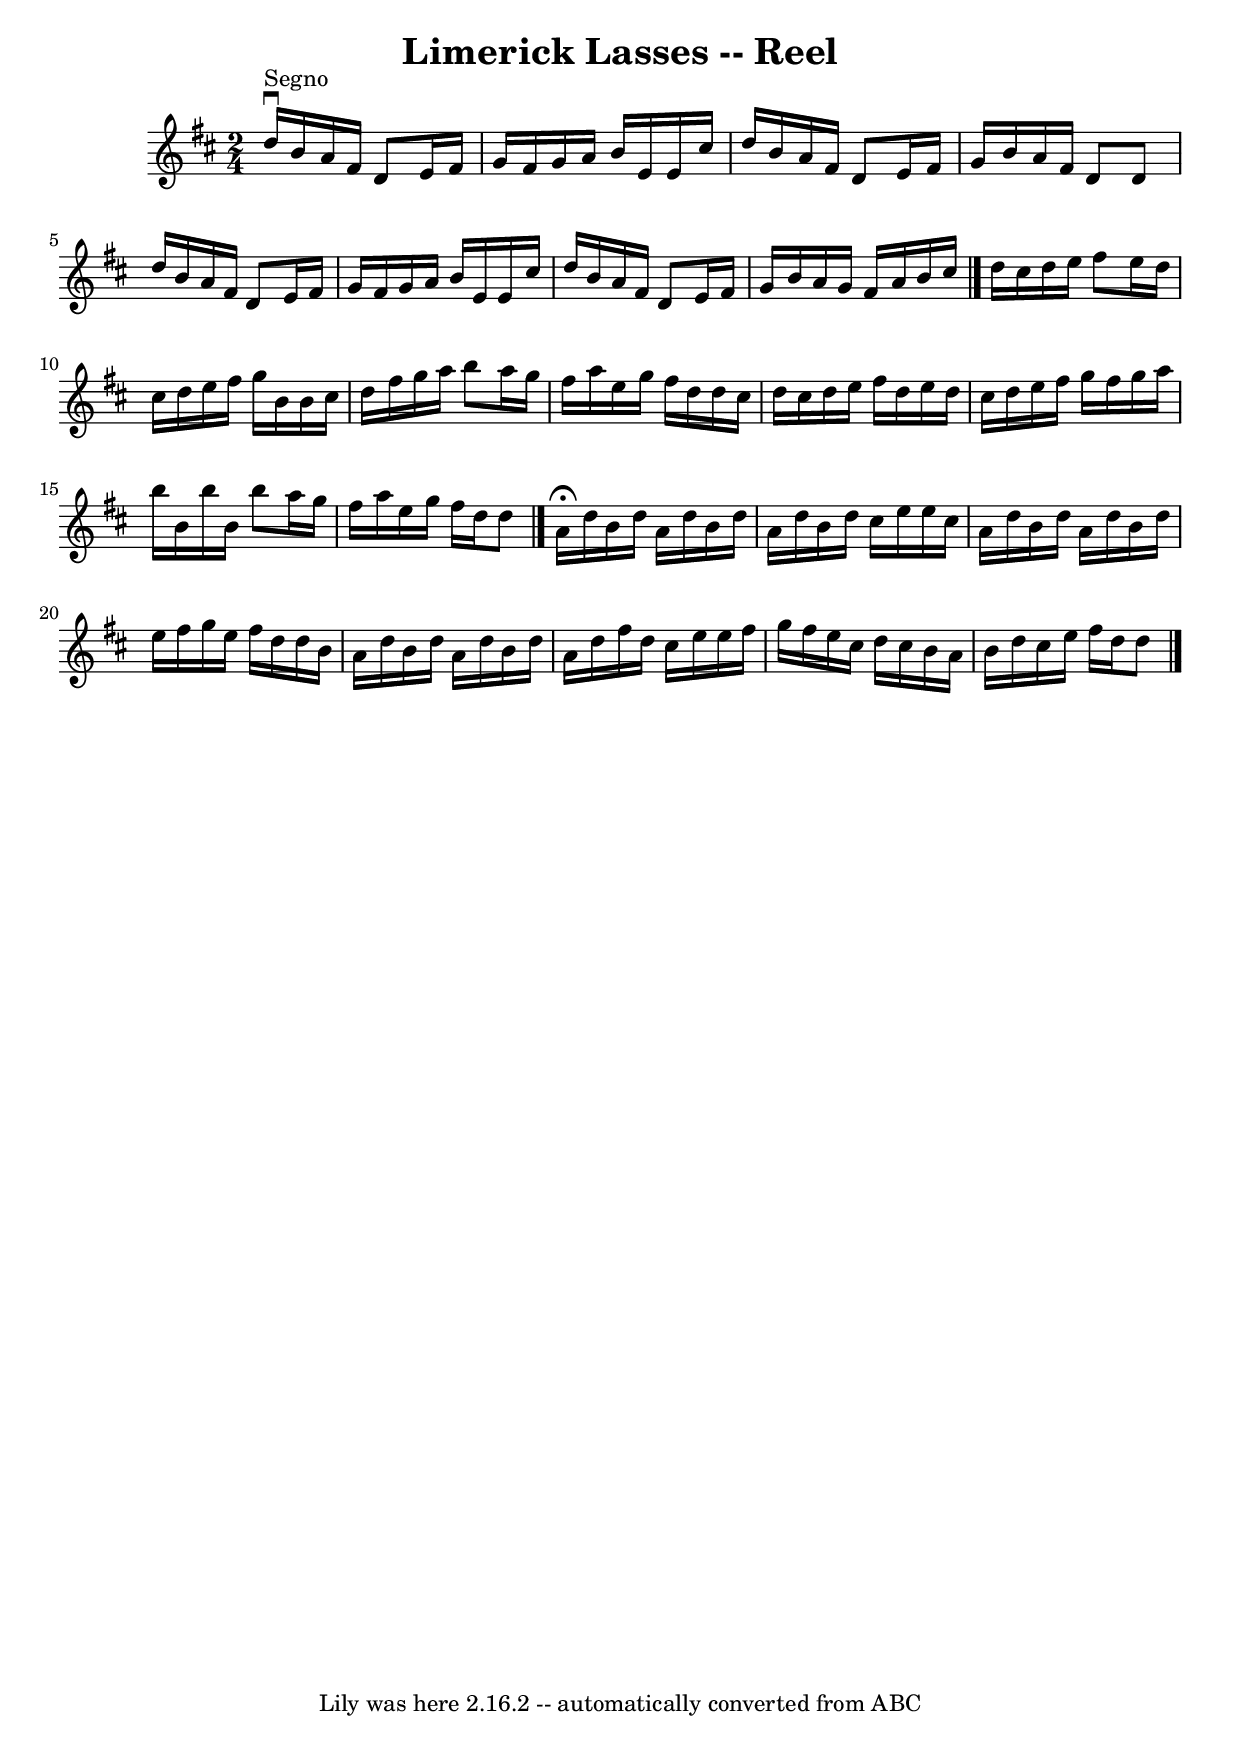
\version "2.7.40"
\include "Mammoth.ily"
\header {
	book = "Ryan's Mammoth Collection"
	crossRefNumber = "1"
	footnotes = ""
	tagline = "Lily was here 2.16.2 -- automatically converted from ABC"
	title = "Limerick Lasses -- Reel"
}
voicedefault =  {
\set Score.defaultBarType = "empty"

\time 2/4 \key d \major   \bar "|." d''16^"Segno"^\downbow b'16 a'16    
fis'16 d'8 e'16 fis'16  |
 g'16 fis'16 g'16 a'16    
b'16 e'16 e'16 cis''16  |
 d''16 b'16 a'16 fis'16    
d'8 e'16 fis'16  |
 g'16 b'16 a'16 fis'16 d'8 d'8  
|
 d''16 b'16 a'16 fis'16 d'8 e'16 fis'16  |
 
 g'16 fis'16 g'16 a'16 b'16 e'16 e'16 cis''16  |
   
d''16 b'16 a'16 fis'16 d'8 e'16 fis'16  |
 g'16    
b'16 a'16 g'16 fis'16 a'16 b'16 cis''16  \bar "|." d''16  
 cis''16 d''16 e''16 fis''8 e''16 d''16  |
 cis''16    
d''16 e''16 fis''16 g''16 b'16 b'16 cis''16  |
 d''16 
 fis''16 g''16 a''16 b''8 a''16 g''16  |
 fis''16    
a''16 e''16 g''16 fis''16 d''16 d''16 cis''16  |
     
d''16 cis''16 d''16 e''16 fis''16 d''16 e''16 d''16  
|
 cis''16 d''16 e''16 fis''16 g''16 fis''16 g''16    
a''16  |
 b''16 b'16 b''16 b'16 b''8 a''16 g''16  
|
 fis''16 a''16 e''16 g''16 fis''16 d''16 d''8    
\bar "|." a'16^\fermata d''16 b'16 d''16 a'16 d''16 b'16  
 d''16  |
 a'16 d''16 b'16 d''16 cis''16 e''16 e''16 
 cis''16  |
 a'16 d''16 b'16 d''16 a'16 d''16 b'16  
 d''16  |
 e''16 fis''16 g''16 e''16 fis''16 d''16    
d''16 b'16  |
 a'16 d''16 b'16 d''16 a'16 d''16    
b'16 d''16  |
 a'16 d''16 fis''16 d''16 cis''16 e''16 
 e''16 fis''16  |
 g''16 fis''16 e''16 cis''16 d''16   
 cis''16 b'16 a'16  |
 b'16 d''16 cis''16 e''16    
fis''16 d''16 d''8    \bar "|."   
}

\score{
    <<

	\context Staff="default"
	{
	    \voicedefault 
	}

    >>
	\layout {
	}
	\midi {}
}
